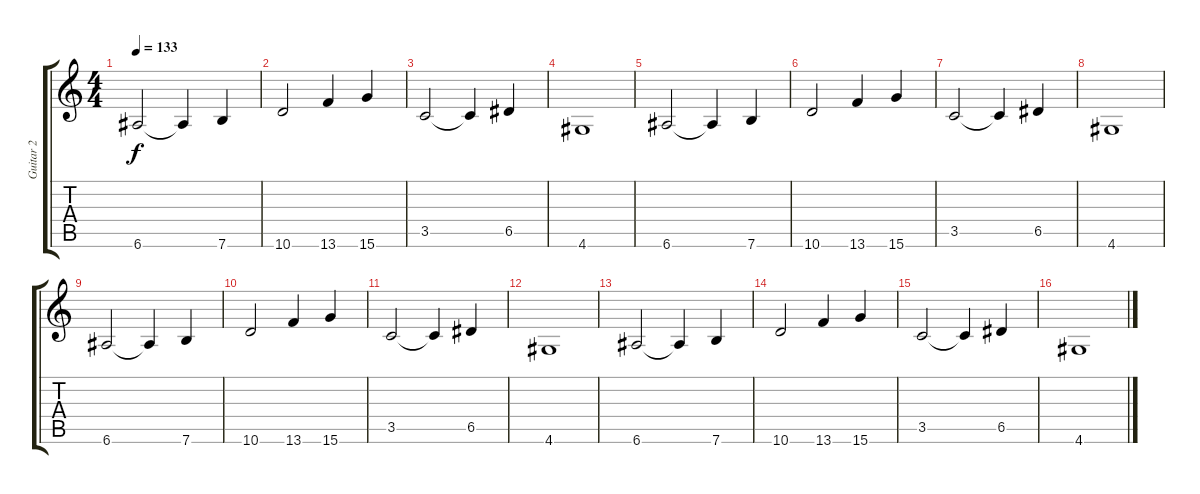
\track ("Guitar 2" "Guitar 2") {instrument acousticguitarnylon}
\staff {score tabs}
\tuning (E4 B3 G3 D3 A2 E2) {hide}
\ts (4 4)
\tempo 133
\clef g2
\ks c
6.6.2{dy f} 6.6{t}.4 7.6.4 |
10.6.2 13.6.4 15.6.4 |
3.5.2 3.5{t}.4 6.5.4 |
4.6.1 |
6.6.2 6.6{t}.4 7.6.4 |
10.6.2 13.6.4 15.6.4 |
3.5.2 3.5{t}.4 6.5.4 |
4.6.1 |
6.6.2 6.6{t}.4 7.6.4 |
10.6.2 13.6.4 15.6.4 |
3.5.2 3.5{t}.4 6.5.4 |
4.6.1 |
6.6.2 6.6{t}.4 7.6.4 |
10.6.2 13.6.4 15.6.4 |
3.5.2 3.5{t}.4 6.5.4 |
4.6.1
